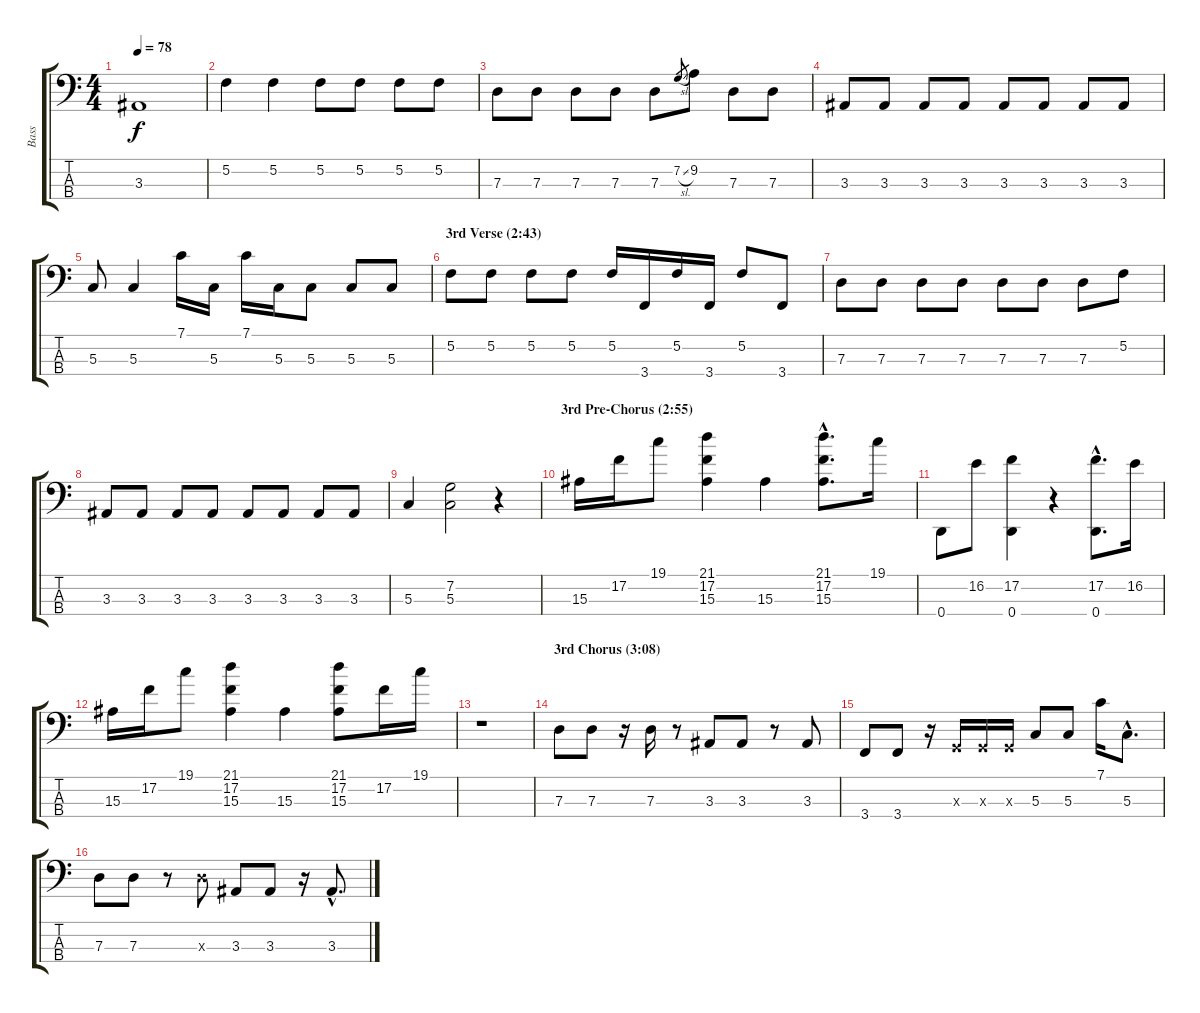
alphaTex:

\track ("Bass" "Bass") {instrument synthbass1}
\staff {score tabs}
\tuning (F2 C2 G1 D1) {hide}
\ts (4 4)
\tempo 78
\clef f4
\ks c
3.3.1{dy f} |
5.2.4 5.2.4 5.2.8 5.2.8 5.2.8 5.2.8 |
7.3.8 7.3.8 7.3.8 7.3.8 7.3.8 7.2{sl}.8{gr} 9.2.8 7.3.8 7.3.8 |
3.3.8 3.3.8 3.3.8 3.3.8 3.3.8 3.3.8 3.3.8 3.3.8 |
5.3.8 5.3.4 7.1.16 5.3.16 7.1.16 5.3.16 5.3.8 5.3.8 5.3.8 |
\section ("" "3rd Verse (2:43)")
5.2.8 5.2.8 5.2.8 5.2.8 5.2.16 3.4.16 5.2.16 3.4.16 5.2.8 3.4.8 |
7.3.8 7.3.8 7.3.8 7.3.8 7.3.8 7.3.8 7.3.8 5.2.8 |
3.3.8 3.3.8 3.3.8 3.3.8 3.3.8 3.3.8 3.3.8 3.3.8 |
5.3.4 (7.2 5.3).2 r.4 |
\section ("" "3rd Pre-Chorus (2:55)")
15.3.16 17.2.16 19.1.8 (21.1 17.2 15.3).4 15.3.4 (21.1{hac} 17.2{hac} 15.3{hac}).8{d} 19.1.16 |
0.4.8 16.2.8 (17.2 0.4).4 r.4 (17.2{hac} 0.4{hac}).8{d} 16.2.16 |
15.3.16 17.2.16 19.1.8 (21.1 17.2 15.3).4 15.3.4 (21.1 17.2 15.3).8 17.2.16 19.1.16 |
r.1 |
\section ("" "3rd Chorus (3:08)")
7.3.8 7.3.8 r.16 7.3.16 r.8 3.3.8 3.3.8 r.8 3.3.8 |
3.4.8 3.4.8 r.16 0.3{x}.16 0.3{x}.16 0.3{x}.16 5.3.8 5.3.8 7.1.16 5.3{hac}.8{d} |
7.3.8 7.3.8 r.8 7.3{x}.8 3.3.8 3.3.8 r.16 3.3{hac}.8{d}
